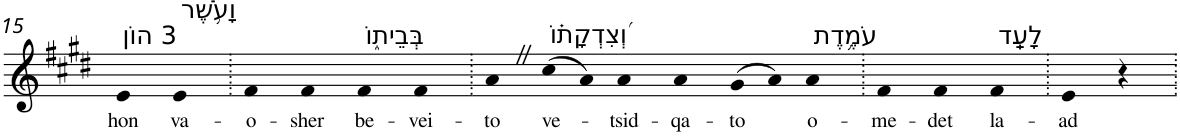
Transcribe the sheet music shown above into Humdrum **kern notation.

**kern	**text
*part1	*part1
*staff1	*staff1
*I"Piano	*
*I'Pno	*
!!LO:PB:g=z
*clefG2	*
*k[f#c#g#d#]	*
*E:	*
=15	=15
!LO:TX:a:t=3 הוֹן	!
!	!LO:LY:b
4e	hon
!LO:TX:a:t=וָעֹ֥שֶׁר	!
!	!LO:LY:b
4e	va-
=16.	=16.
!	!LO:LY:b
4f#	-o-
!	!LO:LY:b
4f#	-sher
!LO:TX:a:t=בְּבֵית֑וֹ	!
!	!LO:LY:b
4f#	be-
!	!LO:LY:b
4f#	-vei-
=17.	=17.
!	!LO:LY:b
4aZ	-to
!LO:TX:a:t=וְ֝צִדְקָת֗וֹ	!
!	!LO:LY:b
(>8cc#	ve-
8a)	.
!	!LO:LY:b
4a	-tsid-
!	!LO:LY:b
4a	-qa-
!	!LO:LY:b
(>8g#	-to
8a)	.
!LO:TX:a:t=עֹמֶ֥דֶת	!
!	!LO:LY:b
4a	o-
=18.	=18.
!	!LO:LY:b
4f#	-me-
!	!LO:LY:b
4f#	-det
!LO:TX:a:t=לָעַֽד	!
!	!LO:LY:b
4f#	la-
=19.	=19.
!	!LO:LY:b
4e	-ad
4r	.
=.	=.
*-	*-
